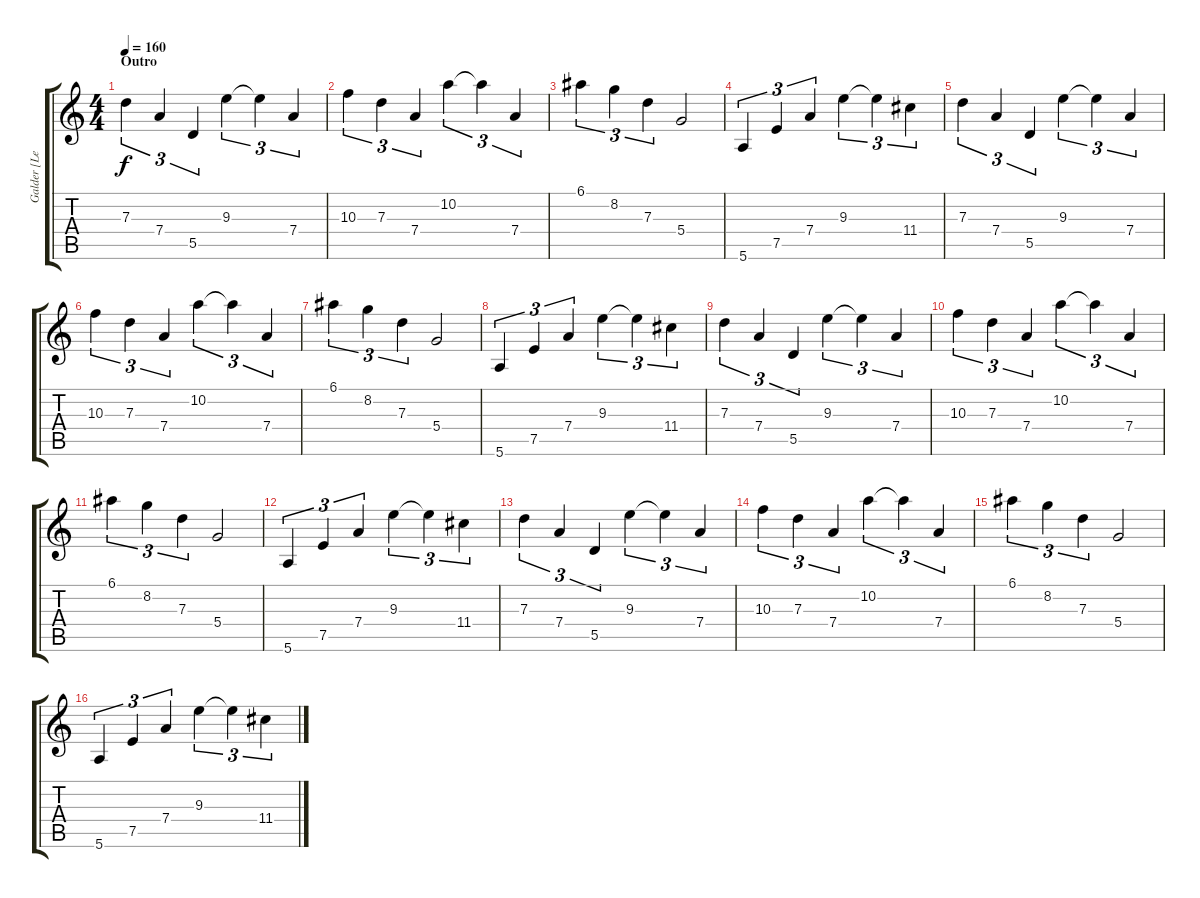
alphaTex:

\track ("Galder [Lead Guitar]" "Galder [Le") {instrument distortionguitar}
\staff {score tabs}
\tuning (E4 B3 G3 D3 A2 E2) {hide}
\ts (4 4)
\section ("" "Outro")
\tempo 160
\clef g2
\ks c
7.3.4{tu (3 2) dy f} 7.4.4{tu (3 2)} 5.5.4{tu (3 2)} 9.3.4{tu (3 2)} 9.3{t}.4{tu (3 2)} 7.4.4{tu (3 2)} |
10.3.4{tu (3 2)} 7.3.4{tu (3 2)} 7.4.4{tu (3 2)} 10.2.4{tu (3 2)} 10.2{t}.4{tu (3 2)} 7.4.4{tu (3 2)} |
6.1.4{tu (3 2)} 8.2.4{tu (3 2)} 7.3.4{tu (3 2)} 5.4.2 |
5.6.4{tu (3 2)} 7.5.4{tu (3 2)} 7.4.4{tu (3 2)} 9.3.4{tu (3 2)} 9.3{t}.4{tu (3 2)} 11.4.4{tu (3 2)} |
7.3.4{tu (3 2)} 7.4.4{tu (3 2)} 5.5.4{tu (3 2)} 9.3.4{tu (3 2)} 9.3{t}.4{tu (3 2)} 7.4.4{tu (3 2)} |
10.3.4{tu (3 2)} 7.3.4{tu (3 2)} 7.4.4{tu (3 2)} 10.2.4{tu (3 2)} 10.2{t}.4{tu (3 2)} 7.4.4{tu (3 2)} |
6.1.4{tu (3 2)} 8.2.4{tu (3 2)} 7.3.4{tu (3 2)} 5.4.2 |
5.6.4{tu (3 2)} 7.5.4{tu (3 2)} 7.4.4{tu (3 2)} 9.3.4{tu (3 2)} 9.3{t}.4{tu (3 2)} 11.4.4{tu (3 2)} |
7.3.4{tu (3 2)} 7.4.4{tu (3 2)} 5.5.4{tu (3 2)} 9.3.4{tu (3 2)} 9.3{t}.4{tu (3 2)} 7.4.4{tu (3 2)} |
10.3.4{tu (3 2)} 7.3.4{tu (3 2)} 7.4.4{tu (3 2)} 10.2.4{tu (3 2)} 10.2{t}.4{tu (3 2)} 7.4.4{tu (3 2)} |
6.1.4{tu (3 2)} 8.2.4{tu (3 2)} 7.3.4{tu (3 2)} 5.4.2 |
5.6.4{tu (3 2)} 7.5.4{tu (3 2)} 7.4.4{tu (3 2)} 9.3.4{tu (3 2)} 9.3{t}.4{tu (3 2)} 11.4.4{tu (3 2)} |
7.3.4{tu (3 2)} 7.4.4{tu (3 2)} 5.5.4{tu (3 2)} 9.3.4{tu (3 2)} 9.3{t}.4{tu (3 2)} 7.4.4{tu (3 2)} |
10.3.4{tu (3 2)} 7.3.4{tu (3 2)} 7.4.4{tu (3 2)} 10.2.4{tu (3 2)} 10.2{t}.4{tu (3 2)} 7.4.4{tu (3 2)} |
6.1.4{tu (3 2)} 8.2.4{tu (3 2)} 7.3.4{tu (3 2)} 5.4.2 |
5.6.4{tu (3 2)} 7.5.4{tu (3 2)} 7.4.4{tu (3 2)} 9.3.4{tu (3 2)} 9.3{t}.4{tu (3 2)} 11.4.4{tu (3 2)}
